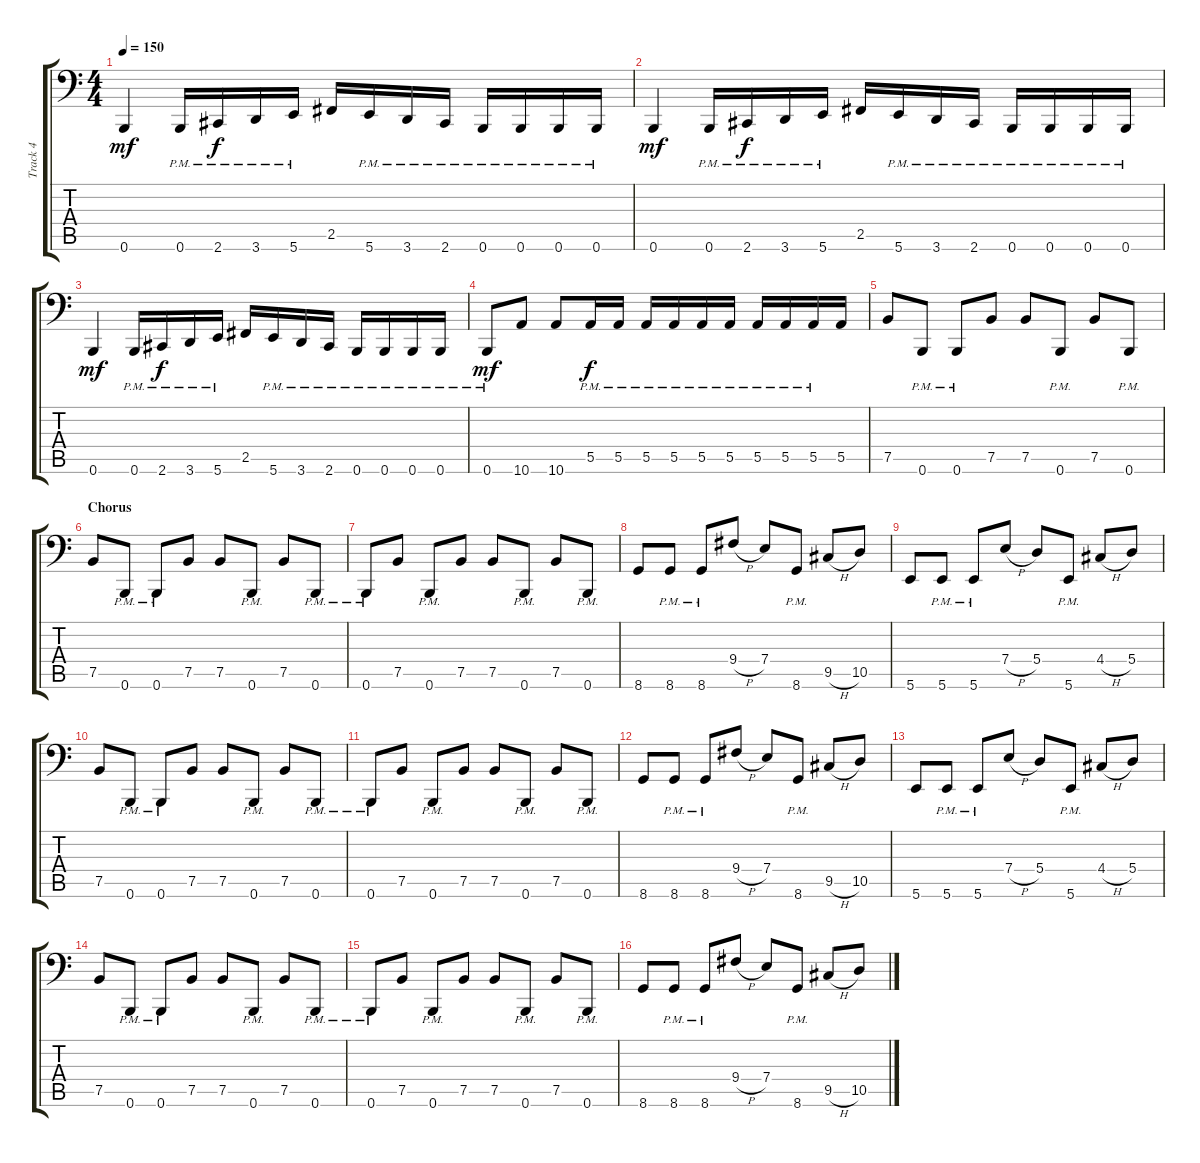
\track ("Track 4" "Track 4") {instrument electricbassfinger}
\staff {score tabs}
\tuning (B2 Gb2 D2 A1 E1 B0) {hide}
\ts (4 4)
\tempo 150
\clef f4
\ks c
0.6.4{dy mf} 0.6{pm}.16 2.6{pm}.16{dy f} 3.6{pm}.16 5.6{pm}.16 2.5.16 5.6{pm}.16 3.6{pm}.16 2.6{pm}.16 0.6{pm}.16 0.6{pm}.16 0.6{pm}.16 0.6{pm}.16 |
0.6.4{dy mf} 0.6{pm}.16 2.6{pm}.16{dy f} 3.6{pm}.16 5.6{pm}.16 2.5.16 5.6{pm}.16 3.6{pm}.16 2.6{pm}.16 0.6{pm}.16 0.6{pm}.16 0.6{pm}.16 0.6{pm}.16 |
0.6.4{dy mf} 0.6{pm}.16 2.6{pm}.16{dy f} 3.6{pm}.16 5.6{pm}.16 2.5.16 5.6{pm}.16 3.6{pm}.16 2.6{pm}.16 0.6{pm}.16 0.6{pm}.16 0.6{pm}.16 0.6{pm}.16 |
0.6{pm}.8{dy mf} 10.6.8 10.6.8 5.5{pm}.16{dy f} 5.5{pm}.16 5.5{pm}.16 5.5{pm}.16 5.5{pm}.16 5.5{pm}.16 5.5{pm}.16 5.5{pm}.16 5.5{pm}.16 5.5.16 |
7.5.8 0.6{pm}.8 0.6{pm}.8 7.5.8 7.5.8 0.6{pm}.8 7.5.8 0.6{pm}.8 |
\section ("" "Chorus")
7.5.8 0.6{pm}.8 0.6{pm}.8 7.5.8 7.5.8 0.6{pm}.8 7.5.8 0.6{pm}.8 |
0.6{pm}.8 7.5.8 0.6{pm}.8 7.5.8 7.5.8 0.6{pm}.8 7.5.8 0.6{pm}.8 |
8.6.8 8.6{pm}.8 8.6{pm}.8 9.4{h}.8 7.4.8 8.6{pm}.8 9.5{h}.8 10.5.8 |
5.6.8 5.6{pm}.8 5.6{pm}.8 7.4{h}.8 5.4.8 5.6{pm}.8 4.4{h}.8 5.4.8 |
7.5.8 0.6{pm}.8 0.6{pm}.8 7.5.8 7.5.8 0.6{pm}.8 7.5.8 0.6{pm}.8 |
0.6{pm}.8 7.5.8 0.6{pm}.8 7.5.8 7.5.8 0.6{pm}.8 7.5.8 0.6{pm}.8 |
8.6.8 8.6{pm}.8 8.6{pm}.8 9.4{h}.8 7.4.8 8.6{pm}.8 9.5{h}.8 10.5.8 |
5.6.8 5.6{pm}.8 5.6{pm}.8 7.4{h}.8 5.4.8 5.6{pm}.8 4.4{h}.8 5.4.8 |
7.5.8 0.6{pm}.8 0.6{pm}.8 7.5.8 7.5.8 0.6{pm}.8 7.5.8 0.6{pm}.8 |
0.6{pm}.8 7.5.8 0.6{pm}.8 7.5.8 7.5.8 0.6{pm}.8 7.5.8 0.6{pm}.8 |
8.6.8 8.6{pm}.8 8.6{pm}.8 9.4{h}.8 7.4.8 8.6{pm}.8 9.5{h}.8 10.5.8
